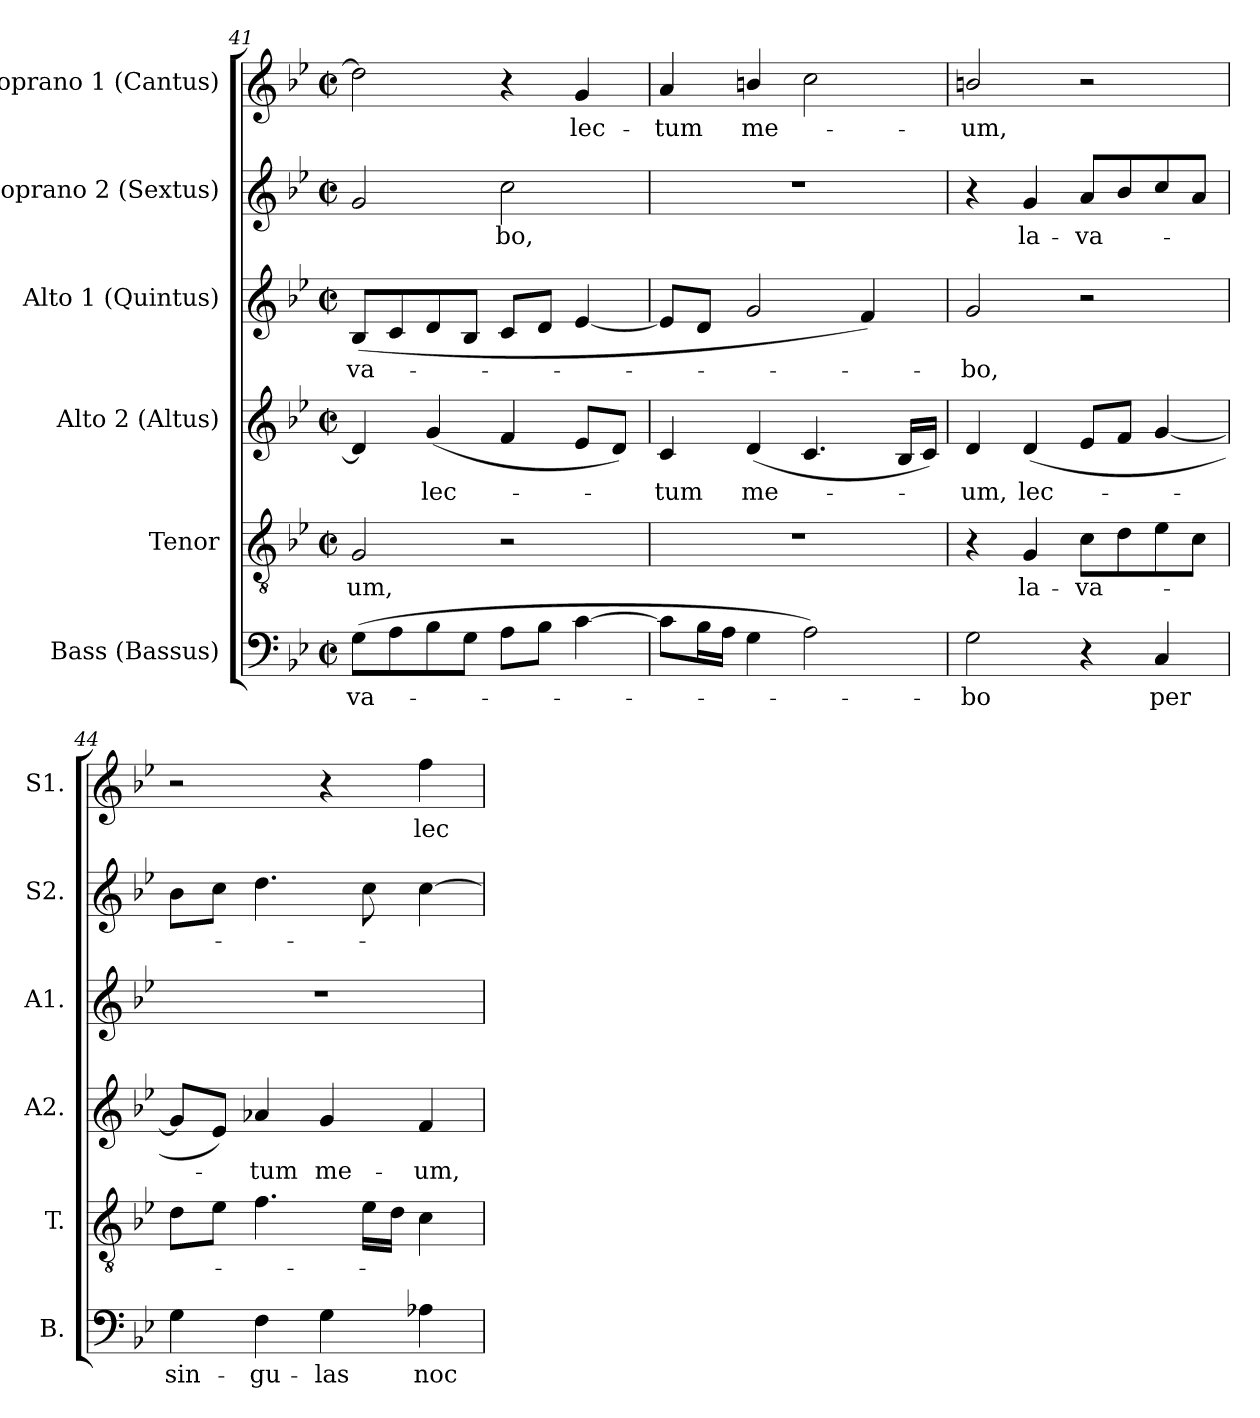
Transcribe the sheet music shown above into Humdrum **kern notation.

**kern	**text	**kern	**text	**kern	**text	**kern	**text	**kern	**text	**kern	**text
*part6	*part6	*part5	*part5	*part4	*part4	*part3	*part3	*part2	*part2	*part1	*part1
*staff6	*staff6	*staff5	*staff5	*staff4	*staff4	*staff3	*staff3	*staff2	*staff2	*staff1	*staff1
*I"Bass (Bassus)	*	*I"Tenor	*	*I"Alto 2 (Altus)	*	*I"Alto 1 (Quintus)	*	*I"Soprano 2 (Sextus)	*	*I"Soprano 1 (Cantus)	*
*I'B.	*	*I'T.	*	*I'A2.	*	*I'A1.	*	*I'S2.	*	*I'S1.	*
*clefF4	*	*clefGv2	*	*clefG2	*	*clefG2	*	*clefG2	*	*clefG2	*
*	*	*ITrd7c12	*	*	*	*	*	*	*	*	*
*k[b-e-]	*	*k[b-e-]	*	*k[b-e-]	*	*k[b-e-]	*	*k[b-e-]	*	*k[b-e-]	*
*B-:	*	*B-:	*	*B-:	*	*B-:	*	*B-:	*	*B-:	*
*M2/2	*	*M2/2	*	*M2/2	*	*M2/2	*	*M2/2	*	*M2/2	*
*met(c|)	*	*met(c|)	*	*met(c|)	*	*met(c|)	*	*met(c|)	*	*met(c|)	*
=41	=41	=41	=41	=41	=41	=41	=41	=41	=41	=41	=41
!	!LO:LY:b:color=#000000	!	!	!	!	!	!	!	!	!	!
!	!	!	!LO:LY:b:color=#000000	!	!	!	!	!	!	!	!
!	!	!	!	!	!	!	!LO:LY:b:color=#000000	!	!	!	!
(8Gi\L	-va-	2GGi/	-um,	4di/]	.	(8B-i/L	-va-	2gi/	.	2ddi\]	.
8Ai\	.	.	.	.	.	8ci/	.	.	.	.	.
!	!	!	!	!	!LO:LY:b:color=#000000	!	!	!	!	!	!
8B-i\	.	.	.	(4gi/	lec-	8di/	.	.	.	.	.
8Gi\J	.	.	.	.	.	8B-i/J	.	.	.	.	.
!	!	!	!	!	!	!	!	!	!LO:LY:b:color=#000000	!	!
8Ai\L	.	2r	.	4fi/	.	8ci/L	.	2cci\	-bo,	4r	.
8B-i\J	.	.	.	.	.	8di/J	.	.	.	.	.
!	!	!	!	!	!	!	!	!	!	!	!LO:LY:b:color=#000000
[4ci\	.	.	.	8e-i/L	.	[4e-i/	.	.	.	4gi/	lec-
.	.	.	.	8di/J)	.	.	.	.	.	.	.
=42	=42	=42	=42	=42	=42	=42	=42	=42	=42	=42	=42
!	!	!	!	!	!LO:LY:b:color=#000000	!	!	!	!	!	!
!	!	!	!	!	!	!	!	!	!	!	!LO:LY:b:color=#000000
8ci\L]	.	1r	.	4ci/	-tum	8e-i/L]	.	1r	.	4ai/	-tum
16B-i\L	.	.	.	.	.	8di/J	.	.	.	.	.
16Ai\JJ	.	.	.	.	.	.	.	.	.	.	.
!	!	!	!	!	!LO:LY:b:color=#000000	!	!	!	!	!	!
!	!	!	!	!	!	!	!	!	!	!	!LO:LY:b:color=#000000
4Gi\	.	.	.	(4di/	me-	2gi/	.	.	.	4bni/	me-
2Ai\)	.	.	.	4.ci/	.	.	.	.	.	2cci\	.
.	.	.	.	.	.	4fi/)	.	.	.	.	.
.	.	.	.	16B-i/LL	.	.	.	.	.	.	.
.	.	.	.	16ci/JJ)	.	.	.	.	.	.	.
=43	=43	=43	=43	=43	=43	=43	=43	=43	=43	=43	=43
!	!LO:LY:b:color=#000000	!	!	!	!	!	!	!	!	!	!
!	!	!	!	!	!LO:LY:b:color=#000000	!	!	!	!	!	!
!	!	!	!	!	!	!	!LO:LY:b:color=#000000	!	!	!	!
!	!	!	!	!	!	!	!	!	!	!	!LO:LY:b:color=#000000
2Gi\	-bo	4r	.	4di/	-um,	2gi/	-bo,	4r	.	2bni/	-um,
!	!	!	!LO:LY:b:color=#000000	!	!	!	!	!	!	!	!
!	!	!	!	!	!LO:LY:b:color=#000000	!	!	!	!	!	!
!	!	!	!	!	!	!	!	!	!LO:LY:b:color=#000000	!	!
.	.	4GGi/	la-	(4di/	lec-	.	.	4gi/	la-	.	.
!	!	!	!LO:LY:b:color=#000000	!	!	!	!	!	!	!	!
!	!	!	!	!	!	!	!	!	!LO:LY:b:color=#000000	!	!
4r	.	8Ci\L	-va-	8e-i/L	.	2r	.	8ai/L	-va-	2r	.
.	.	8Di\	.	8fi/J	.	.	.	8b-i/	.	.	.
!	!LO:LY:b:color=#000000	!	!	!	!	!	!	!	!	!	!
4Ci/	per	8E-i\	.	[4gi/	.	.	.	8cci/	.	.	.
.	.	8Ci\J	.	.	.	.	.	8ai/J	.	.	.
!!LO:LB:g=z
=44	=44	=44	=44	=44	=44	=44	=44	=44	=44	=44	=44
!	!LO:LY:b:color=#000000	!	!	!	!	!	!	!	!	!	!
4Gi\	sin-	8Di\L	.	8gi/L]	.	1r	.	8b-i\L	.	2r	.
.	.	8E-i\J	.	8e-i/J)	.	.	.	8cci\J	.	.	.
!	!LO:LY:b:color=#000000	!	!	!	!	!	!	!	!	!	!
!	!	!	!	!	!LO:LY:b:color=#000000	!	!	!	!	!	!
4Fi\	-gu-	4.Fi\	.	4a-Xi/	-tum	.	.	4.ddi\	.	.	.
!	!LO:LY:b:color=#000000	!	!	!	!	!	!	!	!	!	!
!	!	!	!	!	!LO:LY:b:color=#000000	!	!	!	!	!	!
4Gi\	-las	.	.	4gi/	me-	.	.	.	.	4r	.
.	.	16E-i\LL	.	.	.	.	.	8cci\	.	.	.
.	.	16Di\JJ	.	.	.	.	.	.	.	.	.
!	!LO:LY:b:color=#000000	!	!	!	!	!	!	!	!	!	!
!	!	!	!	!	!LO:LY:b:color=#000000	!	!	!	!	!	!
!	!	!	!	!	!	!	!	!	!	!	!LO:LY:b:color=#000000
4A-Xi\	noc-	4Ci\	.	4fi/	-um,	.	.	[4cci\	.	4ffi\	lec-
=	=	=	=	=	=	=	=	=	=	=	=
*-	*-	*-	*-	*-	*-	*-	*-	*-	*-	*-	*-
